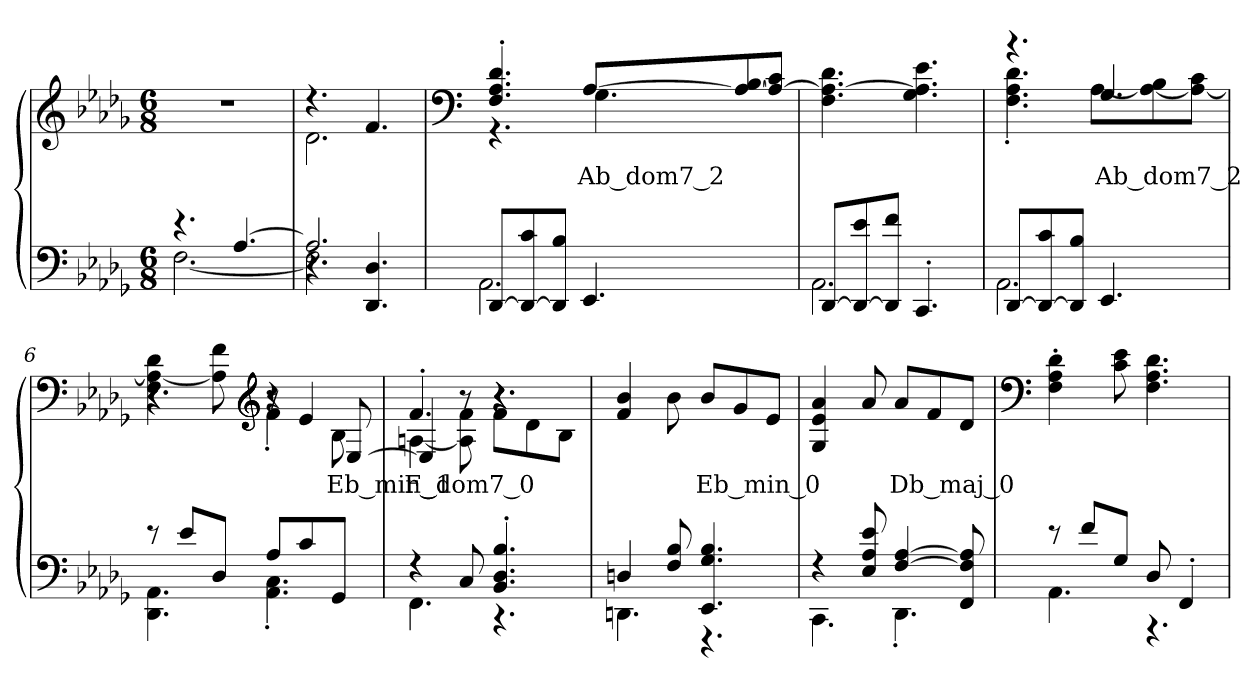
**kern	**kern	**text	**dynam
*part1	*part1	*part1	*part1
*staff2	*staff1	*staff1	*staff1/2
*clefF4	*clefG2	*	*
*k[b-e-a-d-g-]	*k[b-e-a-d-g-]	*	*
*M6/8	*M6/8	*	*
=1	=1	=1	=1
*^	*	*	*
!	!	!	!	!LO:DY:a=2
4.r	[2.F\	2.r	.	M.M. = 48
[4.A-/	.	.	.	.
=2	=2	=2	=2	=2
*	*^	*^	*	*
2.A-/]	2.F\]	4.r	4.r	2.d-\	.	.
.	.	4.DD-/ 4.D-/	4.f/	.	.	.
*v	*v	*v	*	*	*	*
=3	=3	=3	=3	=3
*	*clefF4	*	*	*
*^	*	*	*	*
[8DD-/L	2.AA-\	4.F'/ 4.A-'/ 4.d-'/	4.r	.	.
8DD-_/ 8c/	.	.	.	.	.
8DD-]/ 8B-/J	.	.	.	.	.
4.EE-/	.	[8A-/L	4.G-\	Ab_dom7_2	.
.	.	8A-_/ 8B-/	.	.	.
.	.	8A-_/ 8c/J	.	.	.
*	*	*v	*v	*	*
=4	=4	=4	=4	=4
[8DD-/L	2.AA-\	4.F\ 4.A-_\ 4.d-\	.	.
8DD-_/ 8e-/	.	.	.	.
8DD-]/ 8f/J	.	.	.	.
4.CC'/	.	4.G-\ 4.A-]\ 4.e-\	.	.
=5	=5	=5	=5	=5
*	*	*^	*	*
[8DD-/L	2.AA-\	4.r	4.F'\ 4.A-'\ 4.d-'\	.	.
8DD-_/ 8c/	.	.	.	.	.
8DD-]/ 8B-/J	.	.	.	.	.
4.EE-/	.	4.G-/	[8A-\L	Ab_dom7_2	.
.	.	.	8A-_\ 8B-\	.	.
.	.	.	8A-_\ 8c\J	.	.
=6	=6	=6	=6	=6	=6
*	*	*	*^	*	*
8r	4.DD-\ 4.AA-\	4.r	4F\ 4A-_\ 4d-\	4.r	.	.
8e-/L	.	.	.	.	.	.
8D-/J	.	.	8A-]\ 8f\	.	.	.
*	*	*clefG2	*	*	*	*
8A-/L	4.AA-'\ 4.C'\	8r	4f'\	4r	.	.
8c/	.	4e-/	.	.	.	.
8GG-/J	.	.	8B-\	[8E-/	Eb_min_1	.
=7	=7	=7	=7	=7	=7	=7
4r	4.FF\	4.f'/	[4An\	4E-/]	F_dom7_0	.
8C/	.	.	8A]\ 8f\	8r	.	.
4.BB-'/ 4.D-'/ 4.B-'/	4.r	4.r	8f\L	4.r	.	.
.	.	.	8d-\	.	.	.
.	.	.	8B-\J	.	.	.
*	*	*v	*v	*v	*	*
=8	=8	=8	=8	=8
4Dn/	4.DDn\	4f/ 4b-/	.	.
8F/ 8B-/	.	8b-\	.	.
4.EE-/ 4.G-/ 4.B-/	4.r	8b-/L	Eb_min_0	.
.	.	8g-/	.	.
.	.	8e-/J	.	.
=9	=9	=9	=9	=9
4r	4.CC\	4G-/ 4e-/ 4a-/	.	.
8E-/ 8A-/ 8e-/	.	8a-/	.	.
[4F/ [4A-/	4.DD-'\	8a-/L	Db_maj_0	.
.	.	8f/	.	.
8FF/ 8F]/ 8A-]/	.	8d-/J	.	.
=10	=10	=10	=10	=10
*	*	*clefF4	*	*
8r	4.AA-\	4F'\ 4A-'\ 4d-'\	.	.
8f/L	.	.	.	.
8G-/J	.	8c\ 8e-\	.	.
8D-/	4.r	4.F\ 4.A-\ 4.d-\	.	.
4FF'/	.	.	.	.
*v	*v	*	*	*
=	=	=	=
*-	*-	*-	*-
